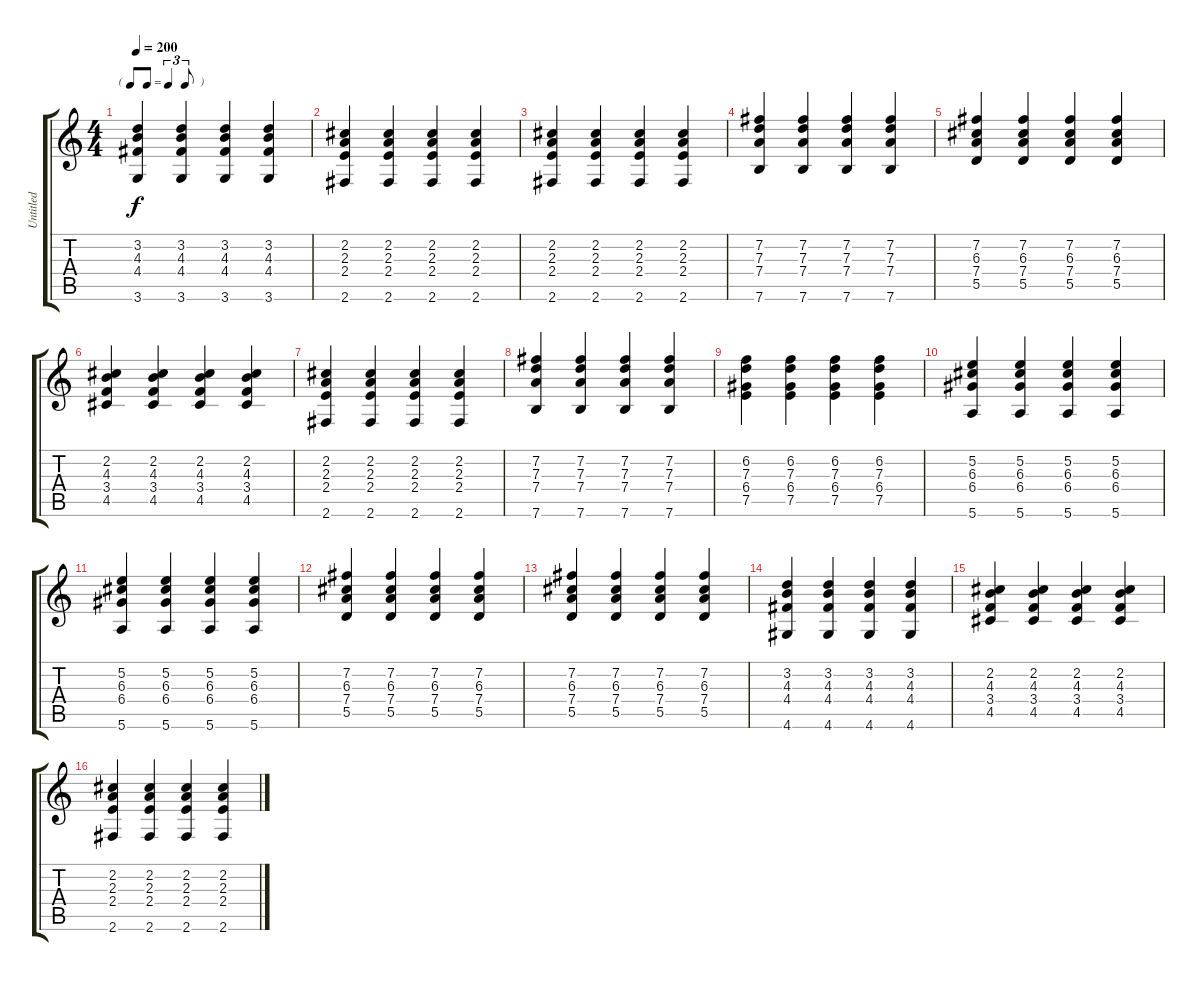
\track ("Untitled" "Untitled") {instrument acousticguitarnylon}
\staff {score tabs}
\tuning (E4 B3 G3 D3 A2 E2) {hide}
\ts (4 4)
\tf triplet8th
\tempo 200
\clef g2
\ks c
(3.2 4.3 4.4 3.6).4{dy f} (3.2 4.3 4.4 3.6).4 (3.2 4.3 4.4 3.6).4 (3.2 4.3 4.4 3.6).4 |
(2.2 2.3 2.4 2.6).4 (2.2 2.3 2.4 2.6).4 (2.2 2.3 2.4 2.6).4 (2.2 2.3 2.4 2.6).4 |
(2.2 2.3 2.4 2.6).4 (2.2 2.3 2.4 2.6).4 (2.2 2.3 2.4 2.6).4 (2.2 2.3 2.4 2.6).4 |
(7.2 7.3 7.4 7.6).4 (7.2 7.3 7.4 7.6).4 (7.2 7.3 7.4 7.6).4 (7.2 7.3 7.4 7.6).4 |
(7.2 6.3 7.4 5.5).4 (7.2 6.3 7.4 5.5).4 (7.2 6.3 7.4 5.5).4 (7.2 6.3 7.4 5.5).4 |
(2.2 4.3 3.4 4.5).4 (2.2 4.3 3.4 4.5).4 (2.2 4.3 3.4 4.5).4 (2.2 4.3 3.4 4.5).4 |
(2.2 2.3 2.4 2.6).4 (2.2 2.3 2.4 2.6).4 (2.2 2.3 2.4 2.6).4 (2.2 2.3 2.4 2.6).4 |
(7.2 7.3 7.4 7.6).4 (7.2 7.3 7.4 7.6).4 (7.2 7.3 7.4 7.6).4 (7.2 7.3 7.4 7.6).4 |
(6.2 7.3 6.4 7.5).4 (6.2 7.3 6.4 7.5).4 (6.2 7.3 6.4 7.5).4 (6.2 7.3 6.4 7.5).4 |
(5.2 6.3 6.4 5.6).4 (5.2 6.3 6.4 5.6).4 (5.2 6.3 6.4 5.6).4 (5.2 6.3 6.4 5.6).4 |
(5.2 6.3 6.4 5.6).4 (5.2 6.3 6.4 5.6).4 (5.2 6.3 6.4 5.6).4 (5.2 6.3 6.4 5.6).4 |
(7.2 6.3 7.4 5.5).4 (7.2 6.3 7.4 5.5).4 (7.2 6.3 7.4 5.5).4 (7.2 6.3 7.4 5.5).4 |
(7.2 6.3 7.4 5.5).4 (7.2 6.3 7.4 5.5).4 (7.2 6.3 7.4 5.5).4 (7.2 6.3 7.4 5.5).4 |
(3.2 4.3 4.4 4.6).4 (3.2 4.3 4.4 4.6).4 (3.2 4.3 4.4 4.6).4 (3.2 4.3 4.4 4.6).4 |
(2.2 4.3 3.4 4.5).4 (2.2 4.3 3.4 4.5).4 (2.2 4.3 3.4 4.5).4 (2.2 4.3 3.4 4.5).4 |
(2.2 2.3 2.4 2.6).4 (2.2 2.3 2.4 2.6).4 (2.2 2.3 2.4 2.6).4 (2.2 2.3 2.4 2.6).4
